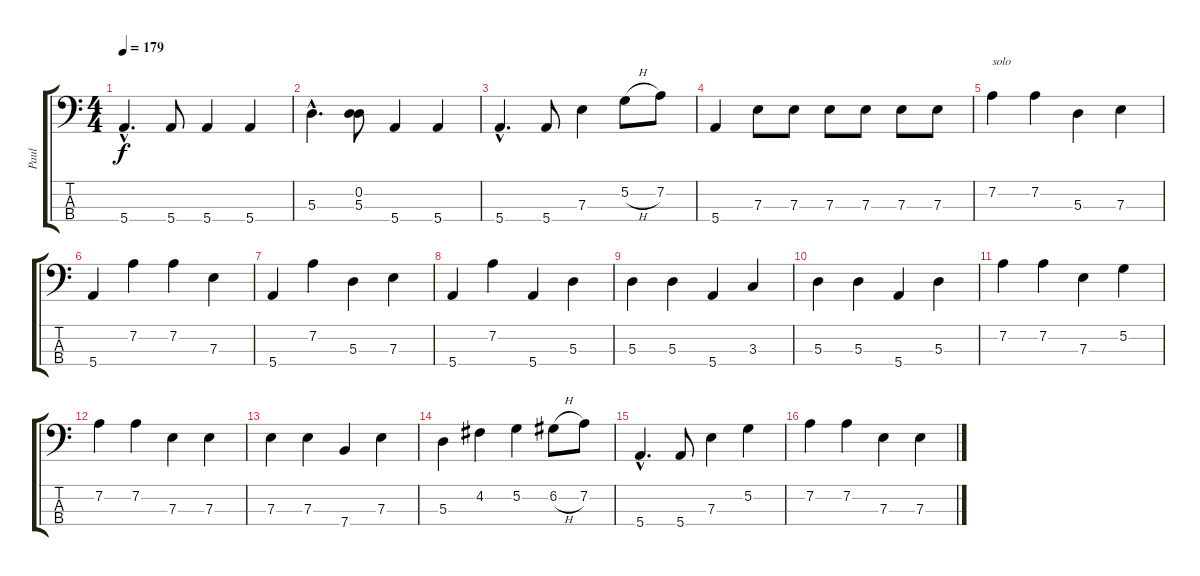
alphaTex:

\track ("Paul" "Paul") {instrument electricbassfinger}
\staff {score tabs}
\tuning (G2 D2 A1 E1) {hide}
\ts (4 4)
\tempo 179
\clef f4
\ks c
5.4{hac}.4{d dy f} 5.4.8 5.4.4 5.4.4 |
5.3{hac}.4{d} (0.2 5.3).8 5.4.4 5.4.4 |
5.4{hac}.4{d} 5.4.8 7.3.4 5.2{h}.8 7.2.8 |
5.4.4 7.3.8 7.3.8 7.3.8 7.3.8 7.3.8 7.3.8 |
7.2.4{txt "solo"} 7.2.4 5.3.4 7.3.4 |
5.4.4 7.2.4 7.2.4 7.3.4 |
5.4.4 7.2.4 5.3.4 7.3.4 |
5.4.4 7.2.4 5.4.4 5.3.4 |
5.3.4 5.3.4 5.4.4 3.3.4 |
5.3.4 5.3.4 5.4.4 5.3.4 |
7.2.4 7.2.4 7.3.4 5.2.4 |
7.2.4 7.2.4 7.3.4 7.3.4 |
7.3.4 7.3.4 7.4.4 7.3.4 |
5.3.4 4.2.4 5.2.4 6.2{h}.8 7.2.8 |
5.4{hac}.4{d} 5.4.8 7.3.4 5.2.4 |
7.2.4 7.2.4 7.3.4 7.3.4
